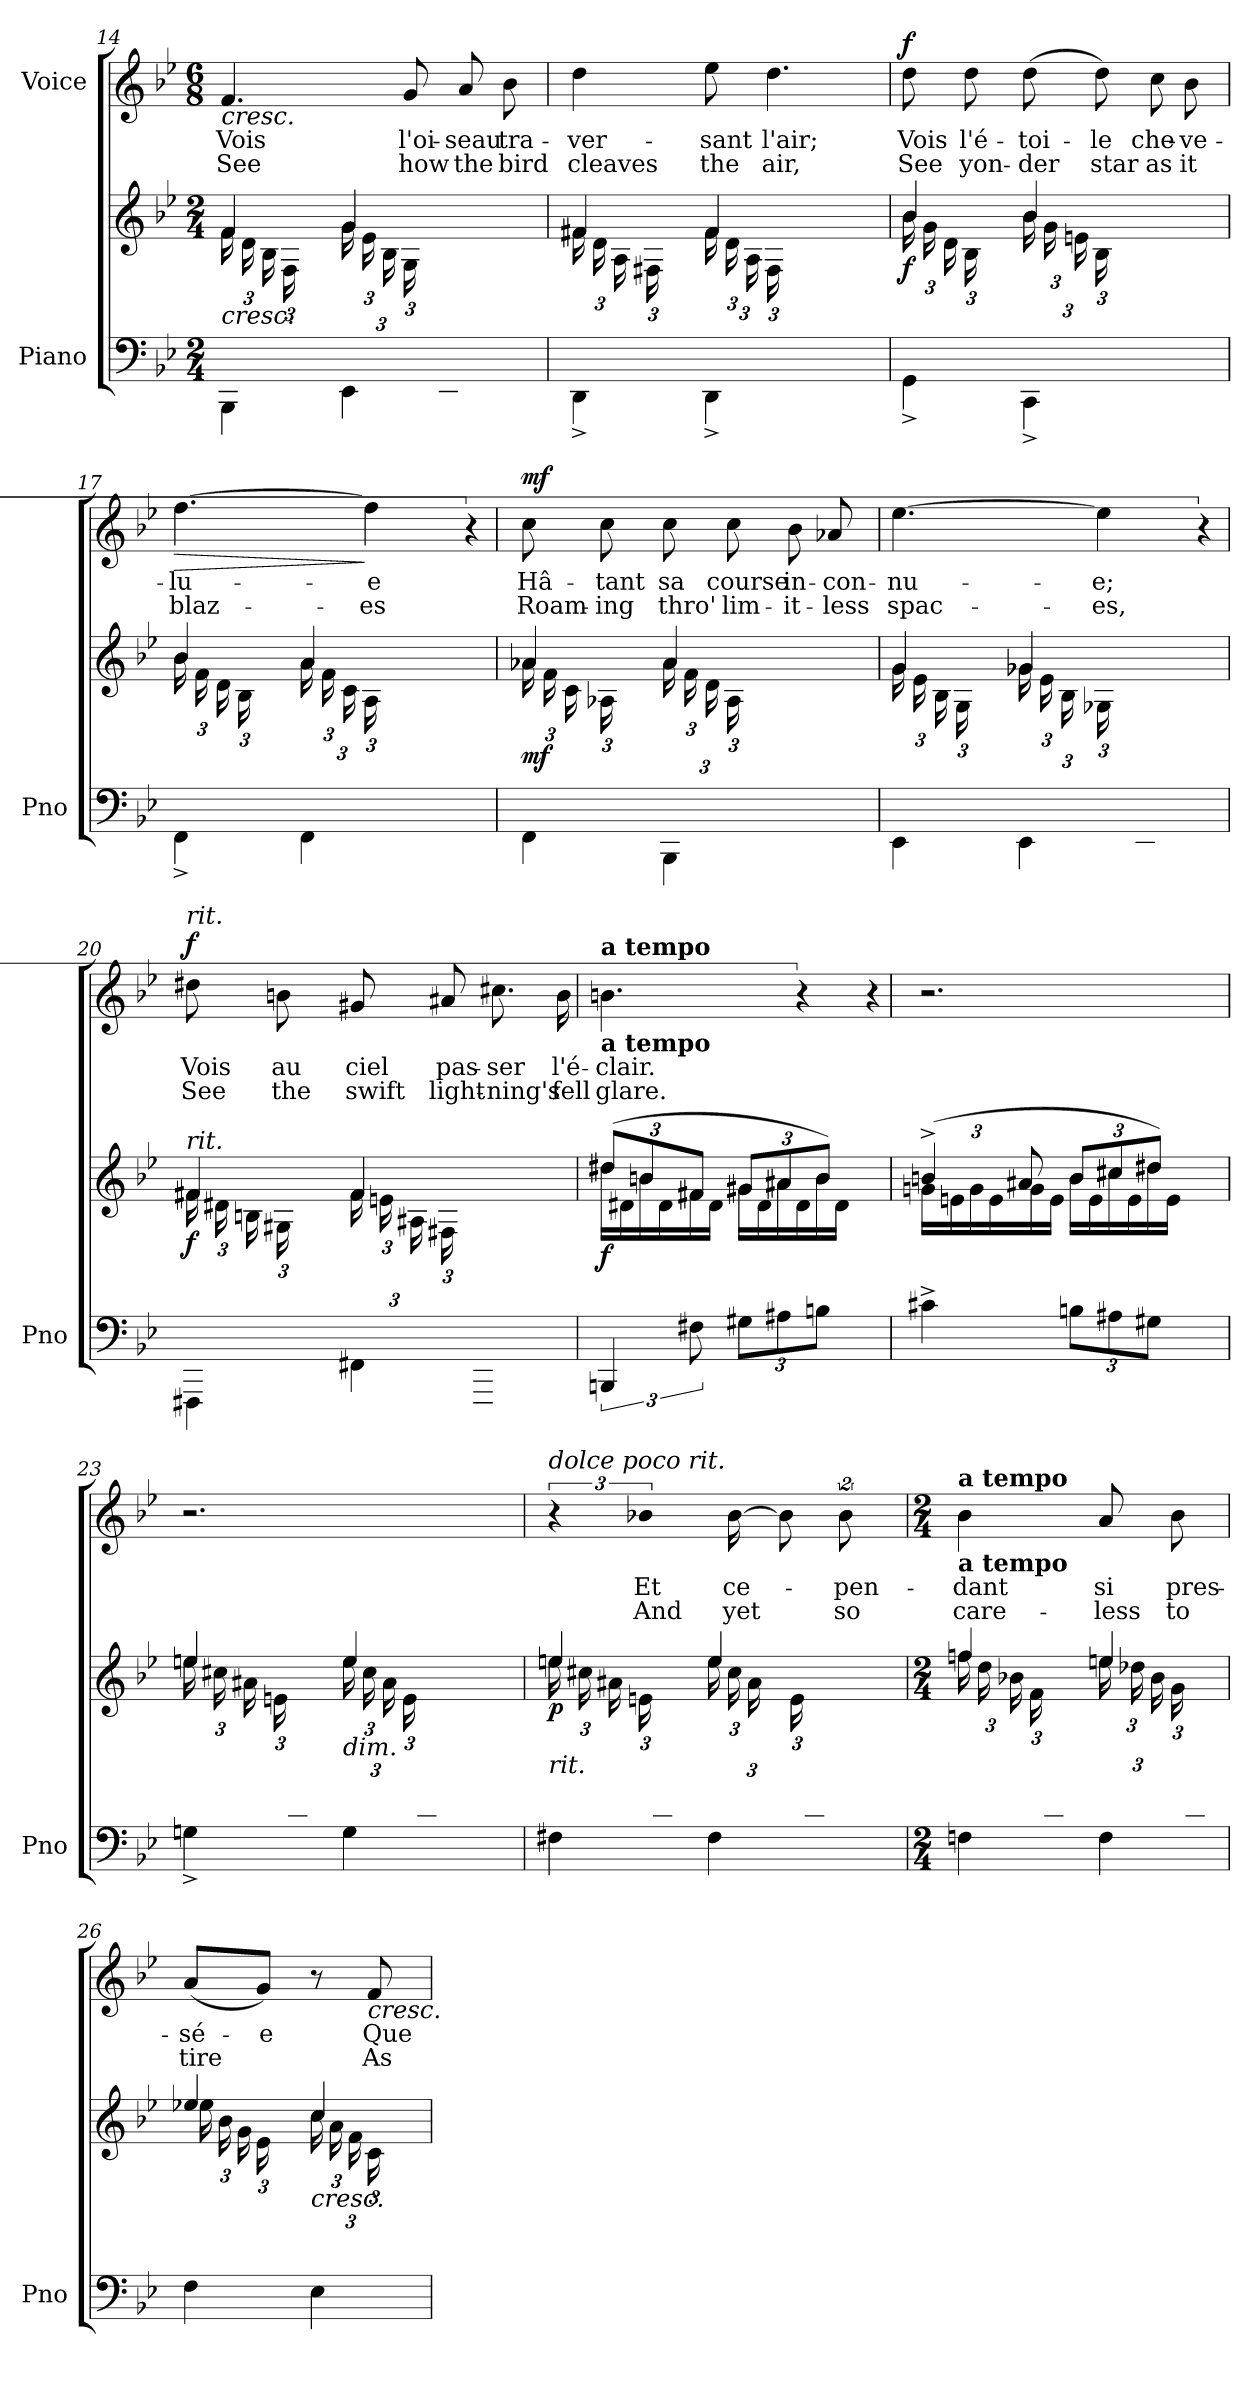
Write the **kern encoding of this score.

**kern	**kern	**dynam	**kern	**text	**text	**dynam
*part2	*part2	*part2	*part1	*part1	*part1	*part1
*staff3	*staff2	*staff2/3	*staff1	*staff1	*staff1	*staff1
*I"Piano	*	*	*I"Voice	*	*	*
*I'Pno	*	*	*	*	*	*
*clefF4	*clefG2	*	*clefG2	*	*	*
*k[b-e-]	*k[b-e-]	*	*k[b-e-]	*	*	*
*M2/4	*M2/4	*	*M6/8	*	*	*
=14	=14	=14	=14	=14	=14	=14
*^	*^	*	*	*	*	*
*	*	*	*Xbrackettup	*	*	*	*	*
!	!	!	!	!	!LO:TX:b:i:t=cresc.	!	!	!
!	!	!LO:TX:b:i:t=cresc.	!	!	!	!	!	!
6ryy	4BBB-\	(4f/	24f\LL	.	4.f/	Vois	See	.
.	.	.	24d\	.	.	.	.	.
.	.	.	24B-\	.	.	.	.	.
.	.	.	24F\	.	.	.	.	.
24BB-/	.	.	12ryy	.	.	.	.	.
24FF/JJ)	.	.	.	.	.	.	.	.
6ryy	4EE-\	(4g/	24g\LL	.	.	.	.	.
.	.	.	24e-\	.	.	.	.	.
.	.	.	24B-\	.	.	.	.	.
.	.	.	24G\	.	8g/	l'oi-	how	.
24BB-/	.	.	4ryy	.	.	.	.	.
24EE-/JJ)	.	.	.	.	.	.	.	.
4ryy	4ryy	4ryy	.	.	8a/	-seau	the	.
.	.	.	.	.	8b-\	tra-	bird	.
.	.	.	12ryy	.	.	.	.	.
=15	=15	=15	=15	=15	=15	=15	=15	=15
6ryy	4DD^<\	(4f#X/	24f#\LL	.	4dd\	-ver-	cleaves	.
.	.	.	24d\	.	.	.	.	.
.	.	.	24A\	.	.	.	.	.
.	.	.	24F#X\	.	.	.	.	.
24D/	.	.	12ryy	.	.	.	.	.
24AA/JJ)	.	.	.	.	.	.	.	.
6ryy	4DD^<\	(4f#/	24f#\LL	.	8ee-\	-sant	the	.
.	.	.	24d\	.	.	.	.	.
.	.	.	24A\	.	.	.	.	.
.	.	.	24F#\	.	4.dd\	l'air;	air,	.
24D/	.	.	4ryy	.	.	.	.	.
24AA/JJ)	.	.	.	.	.	.	.	.
4ryy	4ryy	4ryy	.	.	.	.	.	.
.	.	.	12ryy	.	.	.	.	.
=16	=16	=16	=16	=16	=16	=16	=16	=16
!	!	!	!	!LO:DY:b	!	!	!	!LO:DY:b
6ryy	4GG^<\	(4b-/	24b-\LL	f	8dd\	Vois	See	f
.	.	.	24g\	.	.	.	.	.
.	.	.	24d\	.	.	.	.	.
.	.	.	24B-\	.	8dd\	l'é-	yon-	.
24D/	.	.	12ryy	.	.	.	.	.
24GG/JJ)	.	.	.	.	.	.	.	.
6ryy	4CC^<\	(4b-/	24b-\LL	.	(8dd\	-toi-	-der	.
.	.	.	24g\	.	.	.	.	.
.	.	.	24en\	.	.	.	.	.
.	.	.	24B-\	.	8dd\)	-le	star	.
24C/	.	.	4ryy	.	.	.	.	.
24GG/JJ)	.	.	.	.	.	.	.	.
4ryy	4ryy	4ryy	.	.	8cc\	che-	as	.
.	.	.	.	.	8b-\	-ve-	it	.
.	.	.	12ryy	.	.	.	.	.
=17	=17	=17	=17	=17	=17	=17	=17	=17
!	!	!	!	!	!	!	!	!LO:HP:b
6ryy	4FF^<\	(4b-/	24b-\LL	.	[4.ff\	-lu-	blaz-	>
.	.	.	24f\	.	.	.	.	.
.	.	.	24d\	.	.	.	.	.
.	.	.	24B-\	.	.	.	.	.
24F/	.	.	12ryy	.	.	.	.	.
24BB-/JJ)	.	.	.	.	.	.	.	.
6ryy	4FF\	(4a/	24a\LL	.	.	.	.	.
.	.	.	24f\	.	.	.	.	.
.	.	.	24c\	.	.	.	.	.
.	.	.	24A\	.	4ff\]	-e	-es	]
24F/	.	.	24%5ryy	.	.	.	.	.
24C/JJ)	.	.	.	.	.	.	.	.
24%5ryy	24%5ryy	24%5ryy	.	.	.	.	.	.
!	!	!	!	!	!LO:N:vis=8	!	!	!
.	.	.	12ryy	.	12r	.	.	.
=18	=18	=18	=18	=18	=18	=18	=18	=18
!	!	!	!	!LO:DY:b	!	!	!	!LO:DY:b
6ryy	4FF\	(4a-X/	24a-\LL	mf	8cc\	Hâ-	Roam-	mf
.	.	.	24f\	.	.	.	.	.
.	.	.	24c\	.	.	.	.	.
.	.	.	24A-X\	.	8cc\	-tant	-ing	.
24C/	.	.	12ryy	.	.	.	.	.
24FF/JJ)	.	.	.	.	.	.	.	.
6ryy	4BBB-\	(4a-/	24a-\LL	.	8cc\	sa	thro'	.
.	.	.	24f\	.	.	.	.	.
.	.	.	24d\	.	.	.	.	.
.	.	.	24A-\	.	8cc\	course	lim-	.
24BB-/	.	.	4ryy	.	.	.	.	.
24FF/JJ)	.	.	.	.	.	.	.	.
4ryy	4ryy	4ryy	.	.	8b-\	in-	-it-	.
.	.	.	.	.	8a-X/	-con-	-less	.
.	.	.	12ryy	.	.	.	.	.
=19	=19	=19	=19	=19	=19	=19	=19	=19
6ryy	4EE-\	(4g/	24g\LL	.	[4.ee-\	-nu-	spac-	.
.	.	.	24e-\	.	.	.	.	.
.	.	.	24B-\	.	.	.	.	.
.	.	.	24G\	.	.	.	.	.
24E-/	.	.	12ryy	.	.	.	.	.
24BB-/JJ)	.	.	.	.	.	.	.	.
6ryy	4EE-\	(4g-X/	24g-\LL	.	.	.	.	.
.	.	.	24e-\	.	.	.	.	.
.	.	.	24B-\	.	.	.	.	.
.	.	.	24G-X\	.	4ee-\]	-e;	-es,	.
24BB-/	.	.	24%5ryy	.	.	.	.	.
24EE-/JJ)	.	.	.	.	.	.	.	.
24%5ryy	24%5ryy	24%5ryy	.	.	.	.	.	.
!	!	!	!	!	!LO:N:vis=8	!	!	!
.	.	.	12ryy	.	12r	.	.	.
=20	=20	=20	=20	=20	=20	=20	=20	=20
!	!	!	!	!	!LO:TX:i:t=rit.	!	!	!
!	!	!LO:TX:i:t=rit.	!	!	!	!	!	!
!	!	!	!	!LO:DY:b	!	!	!	!LO:DY:b
6ryy	4FFF#X\	(4f#X/	24f#\LL	f	8dd#X\	Vois	See	f
.	.	.	24d#X\	.	.	.	.	.
.	.	.	24Bn\	.	.	.	.	.
.	.	.	24G#X\	.	8bn\	au	the	.
24D#X/	.	.	12ryy	.	.	.	.	.
24BBn/JJ)	.	.	.	.	.	.	.	.
6ryy	4FF#X\	(4f#/	24f#\LL	.	8g#X/	ciel	swift	.
.	.	.	24en\	.	.	.	.	.
.	.	.	24A#X\	.	.	.	.	.
.	.	.	24F#X\	.	8a#X/	pas-	light-	.
24FF#/	.	.	4ryy	.	.	.	.	.
24FFFn/JJ)	.	.	.	.	.	.	.	.
4ryy	4ryy	4ryy	.	.	8.cc#X\	-ser	-ning's	.
.	.	.	12ryy	.	.	.	.	.
.	.	.	.	.	16b\	l'é-	fell	.
*v	*v	*	*	*	*	*	*	*
=21	=21	=21	=21	=21	=21	=21	=21
*	*	*Xtuplet	*	*	*	*	*
!	!	!	!	!LO:TX:b:B:t=a tempo	!	!	!
!	!	!	!	!LO:TX:a:B:t=a tempo	!	!	!
!	!	!	!LO:DY:b	!	!	!	!
6BBBn/	(12dd#X/L	24dd#\LL	f	4.bn\	-clair.	glare.	.
.	.	24d#X\	.	.	.	.	.
.	12bn/	24b\	.	.	.	.	.
.	.	24d#\	.	.	.	.	.
12F#X\	12f#X/J	24f#\	.	.	.	.	.
.	.	24d#\JJ	.	.	.	.	.
*	*tuplet	*Xtuplet	*	*	*	*	*
12G#X\L	12g#X/L	24g#\LL	.	.	.	.	.
.	.	24d#\	.	.	.	.	.
12A#X\	12a#X/	24a#\	.	.	.	.	.
!	!	!	!	!LO:N:vis=4	!	!	!
.	.	24d#\	.	6r	.	.	.
12Bn\J	12b/J)	24b\	.	.	.	.	.
.	.	24d#\JJ	.	.	.	.	.
8ryy	8ryy	8ryy	.	.	.	.	.
!	!	!	!	!LO:N:vis=8	!	!	!
.	.	.	.	12r	.	.	.
=22	=22	=22	=22	=22	=22	=22	=22
*	*tuplet	*Xtuplet	*	*	*	*	*
4c#X^\	(6bn^/	24gn\LL	.	2.r	.	.	.
.	.	24en\	.	.	.	.	.
.	.	24g\	.	.	.	.	.
.	.	24e\	.	.	.	.	.
.	12a#X/	24g\	.	.	.	.	.
.	.	24e\JJ	.	.	.	.	.
*	*tuplet	*	*	*	*	*	*
*	*brackettup	*Xtuplet	*	*	*	*	*
12Bn\L	12b/L	24b\LL	.	.	.	.	.
.	.	24e\	.	.	.	.	.
12A#X\	12cc#X/	24cc#\	.	.	.	.	.
.	.	24e\	.	.	.	.	.
12G#X\J	12dd#X/J)	24dd#\	.	.	.	.	.
.	.	24e\JJ	.	.	.	.	.
4ryy	4ryy	4ryy	.	.	.	.	.
=23	=23	=23	=23	=23	=23	=23	=23
*^	*	*	*	*	*	*	*
*	*	*	*tuplet	*	*	*	*	*
*	*	*	*Xbrackettup	*	*	*	*	*
6ryy	4Gn^<\	(4een/	24ee\LL	.	2.r	.	.	.
.	.	.	24cc#X\	.	.	.	.	.
.	.	.	24a#X\	.	.	.	.	.
.	.	.	24en\	.	.	.	.	.
24c#X/	.	.	12ryy	.	.	.	.	.
24A#X/JJ)	.	.	.	.	.	.	.	.
!	!	!LO:TX:b:i:t=dim.	!	!	!	!	!	!
6ryy	4G\	(4ee/	24ee\LL	.	.	.	.	.
.	.	.	24cc#\	.	.	.	.	.
.	.	.	24a#\	.	.	.	.	.
.	.	.	24e\	.	.	.	.	.
24c#/	.	.	4ryy	.	.	.	.	.
24A#/JJ)	.	.	.	.	.	.	.	.
4ryy	4ryy	4ryy	.	.	.	.	.	.
.	.	.	12ryy	.	.	.	.	.
=24	=24	=24	=24	=24	=24	=24	=24	=24
!	!	!	!	!	!LO:TX:i:t=dolce poco rit.	!	!	!
!LO:TX:i:t=rit.	!	!	!	!	!	!	!	!
!	!	!	!	!LO:DY:b	!LO:N:vis=8	!	!	!
6ryy	4F#X\	(4een/	24ee\LL	p	12.r	.	.	.
.	.	.	24cc#X\	.	.	.	.	.
.	.	.	24a#X\	.	.	.	.	.
.	.	.	24en\	.	16%3b-X\	Et	And	.
24c#X/	.	.	12ryy	.	.	.	.	.
24A#X/JJ)	.	.	.	.	.	.	.	.
6ryy	4F#\	(4ee/	24ee\LL	.	.	.	.	.
.	.	.	24cc#\	.	.	.	.	.
.	.	.	.	.	[16b-\	ce-	yet	.
.	.	.	24a#\	.	.	.	.	.
.	.	.	24e\	.	8b-\]	.	.	.
24c#/	.	.	8.ryy	.	.	.	.	.
24A#/JJ)	.	.	.	.	.	.	.	.
8.ryy	8.ryy	8.ryy	.	.	16%3b-\	-pen-	so	.
.	.	.	12ryy	.	.	.	.	.
=25	=25	=25	=25	=25	=25	=25	=25	=25
*M2/4	*	*M2/4	*	*	*M2/4	*	*	*
!	!	!	!	!	!LO:TX:a:B:t=a tempo	!	!	!
!	!	!	!	!	!LO:TX:b:B:t=a tempo	!	!	!
6ryy	4Fn\	(4ff/	24ffn\LL	.	4b-\	-dant	care-	.
.	.	.	24dd\	.	.	.	.	.
.	.	.	24b-X\	.	.	.	.	.
.	.	.	24f\	.	.	.	.	.
24d/	.	.	12ryy	.	.	.	.	.
24B-X/JJ)	.	.	.	.	.	.	.	.
6ryy	4F\	(4een/	24ee\LL	.	8a/	si	-less	.
.	.	.	24dd-X\	.	.	.	.	.
.	.	.	24b-\	.	.	.	.	.
.	.	.	24g\	.	8b-\	pres-	to	.
24d-X/	.	.	12ryy	.	.	.	.	.
24B-/JJ)	.	.	.	.	.	.	.	.
=26	=26	=26	=26	=26	=26	=26	=26	=26
6ryy	4F\	(4ee-X/	24ee-\LL	.	(8a/L	sé-	tire	.
.	.	.	24b-\	.	.	.	.	.
.	.	.	24g\	.	.	.	.	.
.	.	.	24e-\	.	8g/J)	-e	.	.
24B-/	.	.	12ryy	.	.	.	.	.
24G/JJ)	.	.	.	.	.	.	.	.
!	!	!LO:TX:b:i:t=cresc.	!	!	!	!	!	!
6ryy	4E-\	(4cc/	24cc\LL	.	8r	.	.	.
.	.	.	24a\	.	.	.	.	.
.	.	.	24f\	.	.	.	.	.
!	!	!	!	!	!LO:TX:b:i:t=cresc.	!	!	!
.	.	.	24c\	.	8f/	Que	As	.
24A/	.	.	12ryy	.	.	.	.	.
24F/JJ)	.	.	.	.	.	.	.	.
*v	*v	*	*	*	*	*	*	*
*	*v	*v	*	*	*	*	*
=	=	=	=	=	=	=
*-	*-	*-	*-	*-	*-	*-
